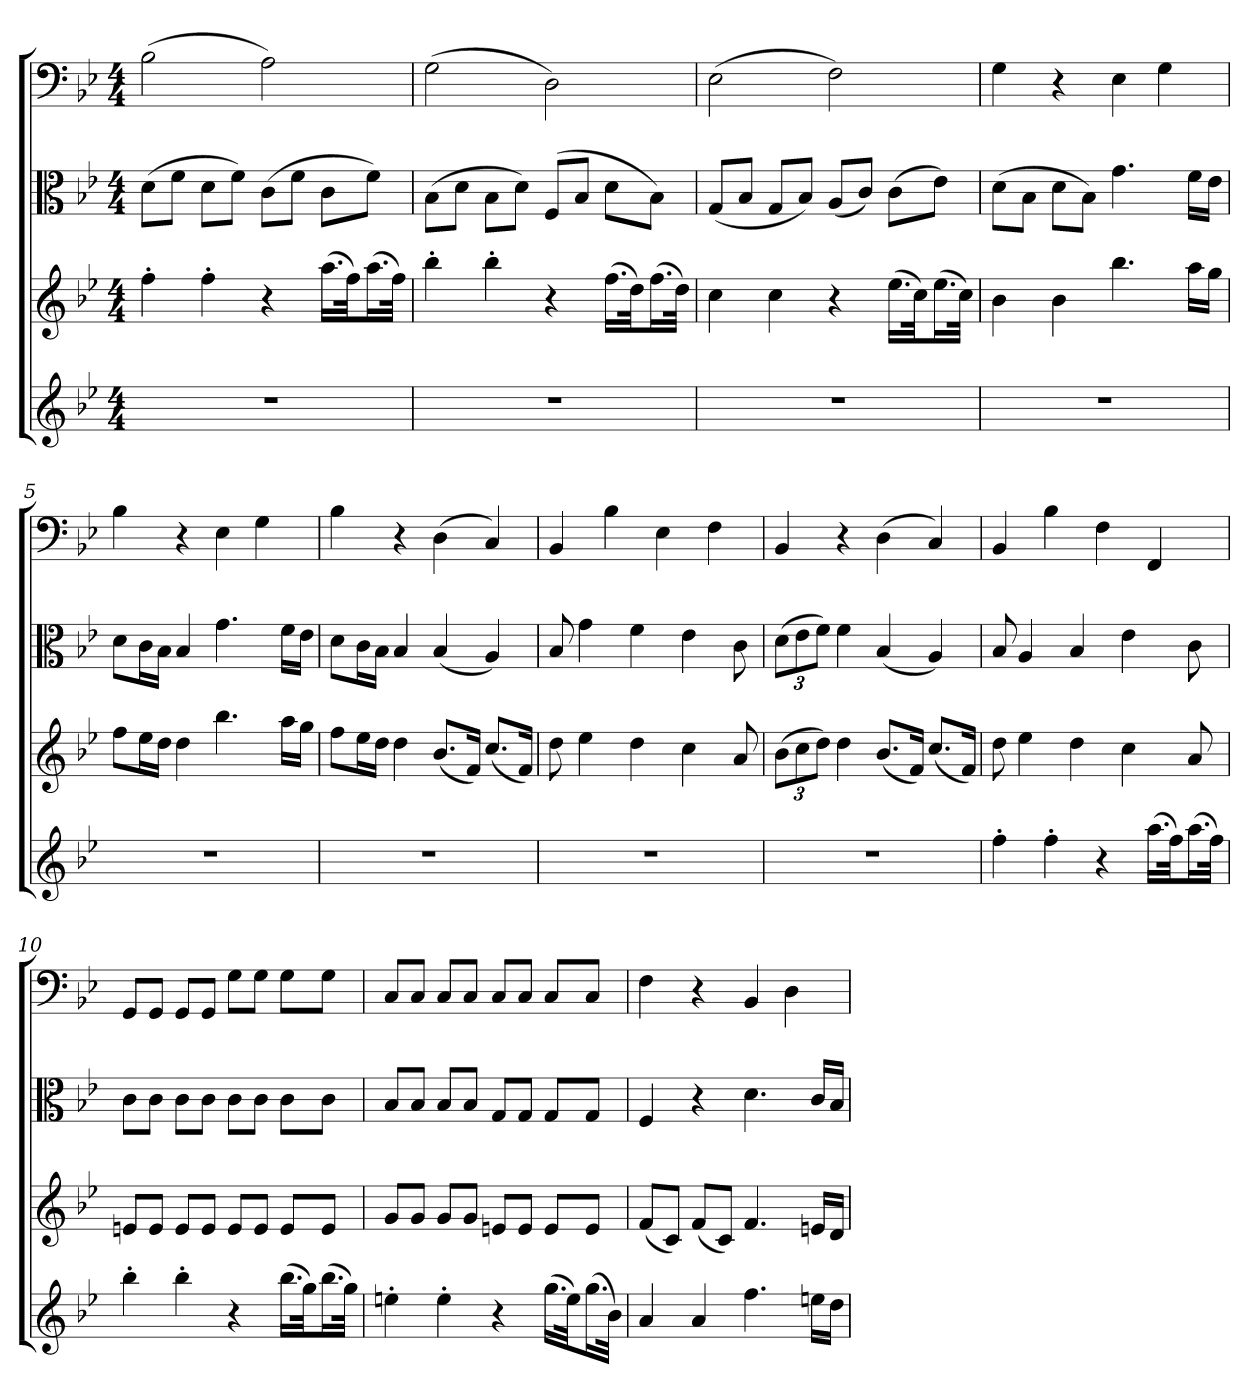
**kern	**kern	**kern	**kern
*part4	*part3	*part2	*part1
*staff4	*staff3	*staff2	*staff1
*clefG2	*clefG2	*clefC3	*clefF4
*k[b-e-]	*k[b-e-]	*k[b-e-]	*k[b-e-]
*B-:	*B-:	*B-:	*B-:
*M4/4	*M4/4	*M4/4	*M4/4
=1	=1	=1	=1
1r	4ff'	(8d\L	(2B-
.	.	8f\J	.
.	4ff'	8d\L	.
.	.	8f\J)	.
.	4r	(8c\L	2A)
.	.	8f\J	.
.	(16.aa\LL	8c\L	.
.	32ff\Jk)	.	.
.	(16.aa\L	8f\J)	.
.	32ff\JJk)	.	.
=2	=2	=2	=2
1r	4bb-'	(8B-\L	(2G
.	.	8d\J	.
.	4bb-'	8B-\L	.
.	.	8d\J)	.
.	4r	(8F/L	2D)
.	.	8B-/J	.
.	(16.ff\LL	8d\L	.
.	32dd\Jk)	.	.
.	(16.ff\L	8B-\J)	.
.	32dd\JJk)	.	.
=3	=3	=3	=3
1r	4cc	(8G/L	(2E-
.	.	8B-/J	.
.	4cc	8G/L	.
.	.	8B-/J)	.
.	4r	(8A/L	2F)
.	.	8c/J)	.
.	(16.ee-\LL	(8c\L	.
.	32cc\Jk)	.	.
.	(16.ee-\L	8e-\J)	.
.	32cc\JJk)	.	.
=4	=4	=4	=4
1r	4b-	(8d\L	4G
.	.	8B-\J	.
.	4b-	8d\L	4r
.	.	8B-\J)	.
.	4.bb-	4.g	4E-
.	.	.	4G
.	16aa\LL	16f\LL	.
.	16gg\JJ	16e-\JJ	.
=5	=5	=5	=5
1r	8ff\L	8d\L	4B-
.	16ee-\L	16c\L	.
.	16dd\JJ	16B-\JJ	.
.	4dd	4B-	4r
.	4.bb-	4.g	4E-
.	.	.	4G
.	16aa\LL	16f\LL	.
.	16gg\JJ	16e-\JJ	.
=6	=6	=6	=6
1r	8ff\L	8d\L	4B-
.	16ee-\L	16c\L	.
.	16dd\JJ	16B-\JJ	.
.	4dd	4B-	4r
.	(8.b-/L	(4B-	(4D
.	16f/Jk)	.	.
.	(8.cc/L	4A)	4C)
.	16f/Jk)	.	.
=7	=7	=7	=7
1r	8dd	8B-	4BB-
.	4ee-	4g	.
.	.	.	4B-
.	4dd	4f	.
.	.	.	4E-
.	4cc	4e-	.
.	.	.	4F
.	8a	8c	.
=8	=8	=8	=8
1r	(12b-\L	(12d\L	4BB-
.	12cc\	12e-\	.
.	12dd\J)	12f\J)	.
.	4dd	4f	4r
.	(8.b-/L	(4B-	(4D
.	16f/Jk)	.	.
.	(8.cc/L	4A)	4C)
.	16f/Jk)	.	.
=9	=9	=9	=9
4ff'	8dd	8B-	4BB-
.	4ee-	4A	.
4ff'	.	.	4B-
.	4dd	4B-	.
4r	.	.	4F
.	4cc	4e-	.
(16.aa\LL	.	.	4FF
32ff\Jk)	.	.	.
(16.aa\L	8a	8c	.
32ff\JJk)	.	.	.
=10	=10	=10	=10
4bb-'	8en/L	8c\L	8GG/L
.	8e/J	8c\J	8GG/J
4bb-'	8e/L	8c\L	8GG/L
.	8e/J	8c\J	8GG/J
4r	8e/L	8c\L	8G\L
.	8e/J	8c\J	8G\J
(16.bb-\LL	8e/L	8c\L	8G\L
32gg\Jk)	.	.	.
(16.bb-\L	8e/J	8c\J	8G\J
32gg\JJk)	.	.	.
=11	=11	=11	=11
4een'	8g/L	8B-/L	8C/L
.	8g/J	8B-/J	8C/J
4ee'	8g/L	8B-/L	8C/L
.	8g/J	8B-/J	8C/J
4r	8en/L	8G/L	8C/L
.	8e/J	8G/J	8C/J
(16.gg\LL	8e/L	8G/L	8C/L
32ee\Jk)	.	.	.
(16.gg\L	8e/J	8G/J	8C/J
32b-\JJk)	.	.	.
=12	=12	=12	=12
4a	(8f/L	4F	4F
.	8c/J)	.	.
4a	(8f/L	4r	4r
.	8c/J)	.	.
4.ff	4.f	4.d	4BB-
.	.	.	4D
16een\LL	16en/LL	16c/LL	.
16dd\JJ	16d/JJ	16B-/JJ	.
=	=	=	=
*-	*-	*-	*-
